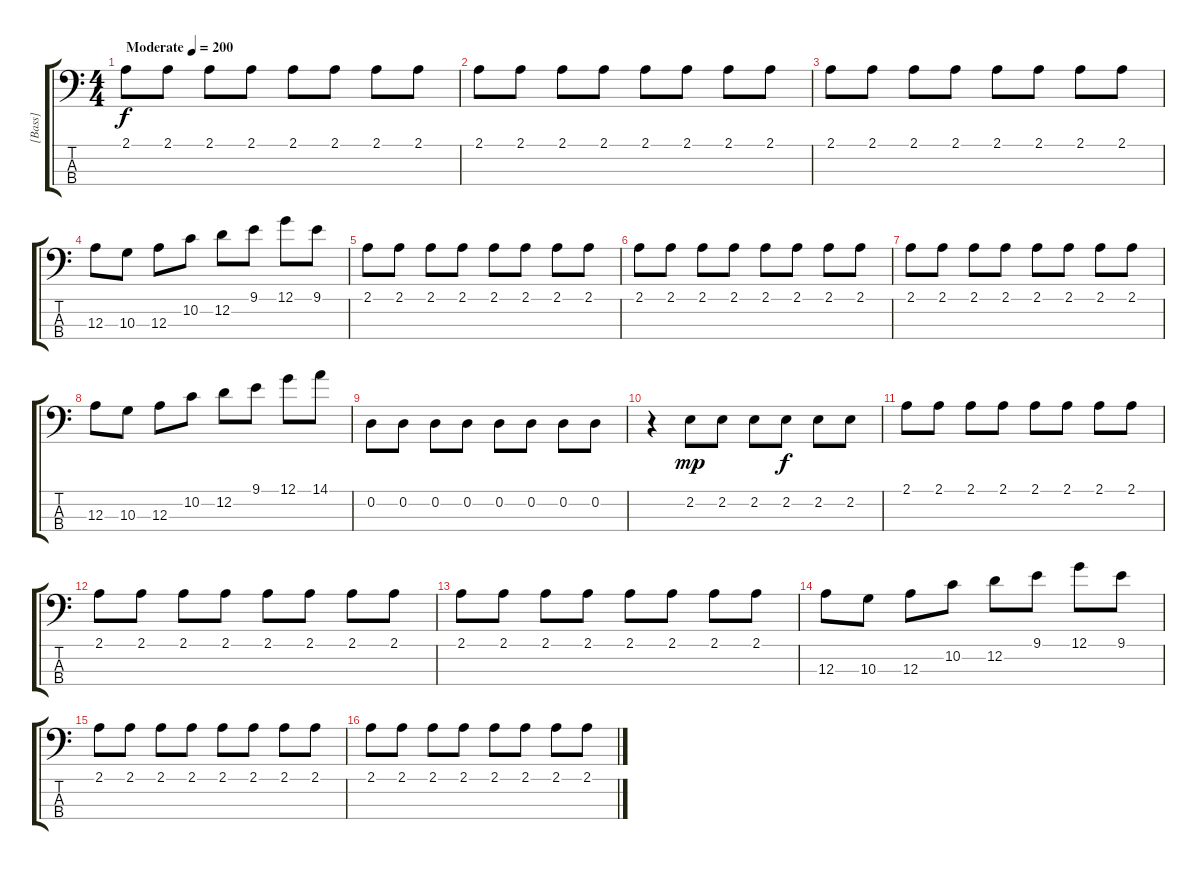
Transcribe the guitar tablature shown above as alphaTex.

\track ("[Bass]" "[Bass]") {instrument electricbassfinger}
\staff {score tabs}
\tuning (G2 D2 A1 D1) {hide}
\ts (4 4)
\tempo (200 "Moderate")
\clef f4
\ks c
2.1.8{dy f instrument electricbassfinger} 2.1.8 2.1.8 2.1.8 2.1.8 2.1.8 2.1.8 2.1.8 |
2.1.8 2.1.8 2.1.8 2.1.8 2.1.8 2.1.8 2.1.8 2.1.8 |
2.1.8 2.1.8 2.1.8 2.1.8 2.1.8 2.1.8 2.1.8 2.1.8 |
12.3.8 10.3.8 12.3.8 10.2.8 12.2.8 9.1.8 12.1.8 9.1.8 |
2.1.8 2.1.8 2.1.8 2.1.8 2.1.8 2.1.8 2.1.8 2.1.8 |
2.1.8 2.1.8 2.1.8 2.1.8 2.1.8 2.1.8 2.1.8 2.1.8 |
2.1.8 2.1.8 2.1.8 2.1.8 2.1.8 2.1.8 2.1.8 2.1.8 |
12.3.8 10.3.8 12.3.8 10.2.8 12.2.8 9.1.8 12.1.8 14.1.8 |
0.2.8 0.2.8 0.2.8 0.2.8 0.2.8 0.2.8 0.2.8 0.2.8 |
r.4 2.2.8{dy mp} 2.2.8 2.2.8 2.2.8{dy f} 2.2.8 2.2.8 |
2.1.8 2.1.8 2.1.8 2.1.8 2.1.8 2.1.8 2.1.8 2.1.8 |
2.1.8 2.1.8 2.1.8 2.1.8 2.1.8 2.1.8 2.1.8 2.1.8 |
2.1.8 2.1.8 2.1.8 2.1.8 2.1.8 2.1.8 2.1.8 2.1.8 |
12.3.8 10.3.8 12.3.8 10.2.8 12.2.8 9.1.8 12.1.8 9.1.8 |
2.1.8 2.1.8 2.1.8 2.1.8 2.1.8 2.1.8 2.1.8 2.1.8 |
2.1.8 2.1.8 2.1.8 2.1.8 2.1.8 2.1.8 2.1.8 2.1.8
